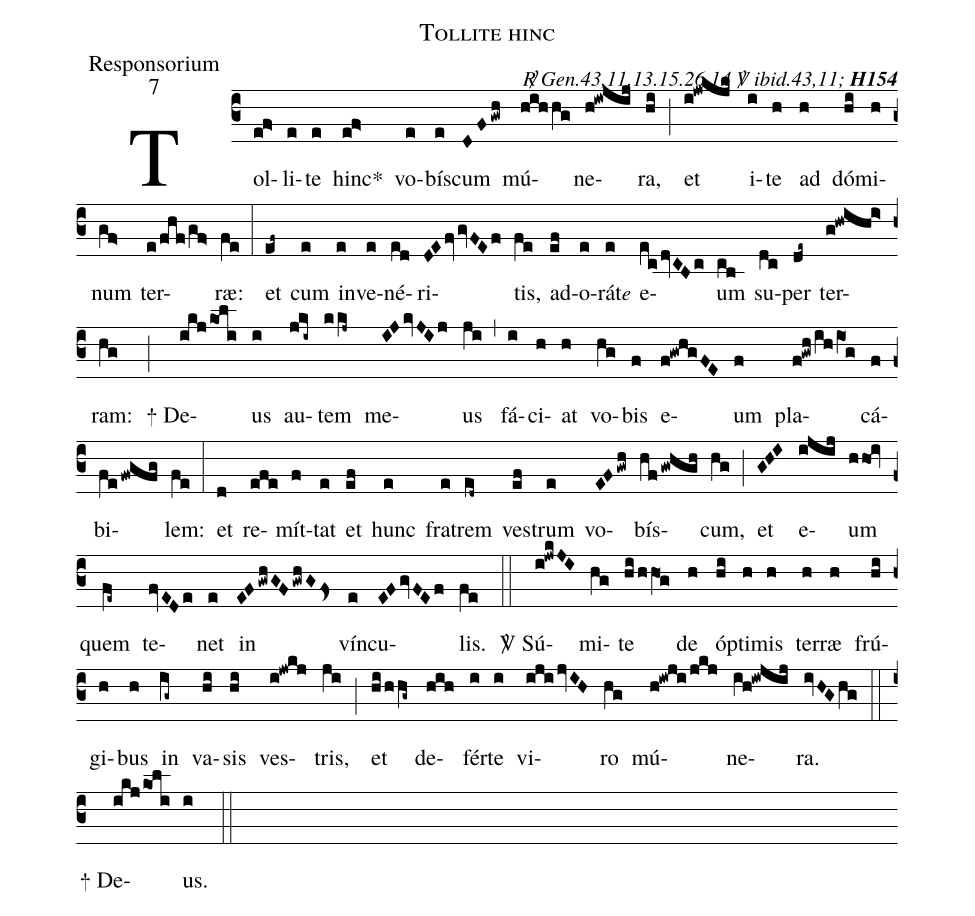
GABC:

name:Tollite hinc;
office-part:Responsorium;
mode:7;
commentary:{\itshape\mdseries \Rbar\ Gen.43,11.13.15.26.14 \Vbar\ ibid.43,11;\/} {\bfseries H154};;
%%
(c3) Tol(e!f>)li(e)te(e) hinc<sp>*</sp>(e!f>) vo(e)bís(e)cum(DFgwh) mú(hihhg)ne(h!iwjij)ra,(hi) (;)
et(i!jwkjk) i(i)te(h) ad(h) dó(hi)mi(h)num(gf>) ter(e/fhf/gf>)ræ:(fe) (:)
et(ef~) cum(e) in(e)ve(e)né(ed)ri(DEfvgvFEf)tis,(fe) ad(ef)o(e)rát<e>e</e>(e) e(ecdvCBc)um(cb) su(dc)per(de~) ter(g!hwihi>)ram:(hg) (;)
<sp>+</sp> De(ikj/ko1@li)us(i) au(jki~)tem(kkj~) me(IJkvJIj)us(ji) (,)
fá(i)ci(h)at(h) vo(hg)bis(f) e(f!gwhgFE)um(f) pla(f!gwhihiO1!g)cá(f)bi(fefwgfg)lem:(fe) (:)
et(d) re(efe)mít(f)tat(e) et(ef) hunc(e) fra(e)trem(ed~) ves(ef)trum(e) vo(EFgwh)bís(hfgwhgh)cum,(hg) (;)
et(GHI) e(ijij)um(hho1!iv) quem(fe~) te(fvEDe)net(e) in(EFgwhGFgwhGFs<) vín(e)cu(EFgvFEf)lis.(fe) (::)
<sp>V/</sp> Sú(i!jwkJI)mi(hg)te(hi/hhO1g) de(h) óp(hi)ti(h)mis(h) ter(h)ræ(h) frú(hi)gi(h)bus(h) in(ig~) va(hi)sis(hi) ves(i!jwkj)tris,(ji) (;)
et(hi/hhg~) de(hih)fér(i)te(i) vi(ijijvIH)ro(hg) mú(h!iwji/jkj)ne(ih!iwjij)ra.(ivHGhg) (::)
<sp>+</sp> De(ikj/ko1@li)us.(i ) (::)
